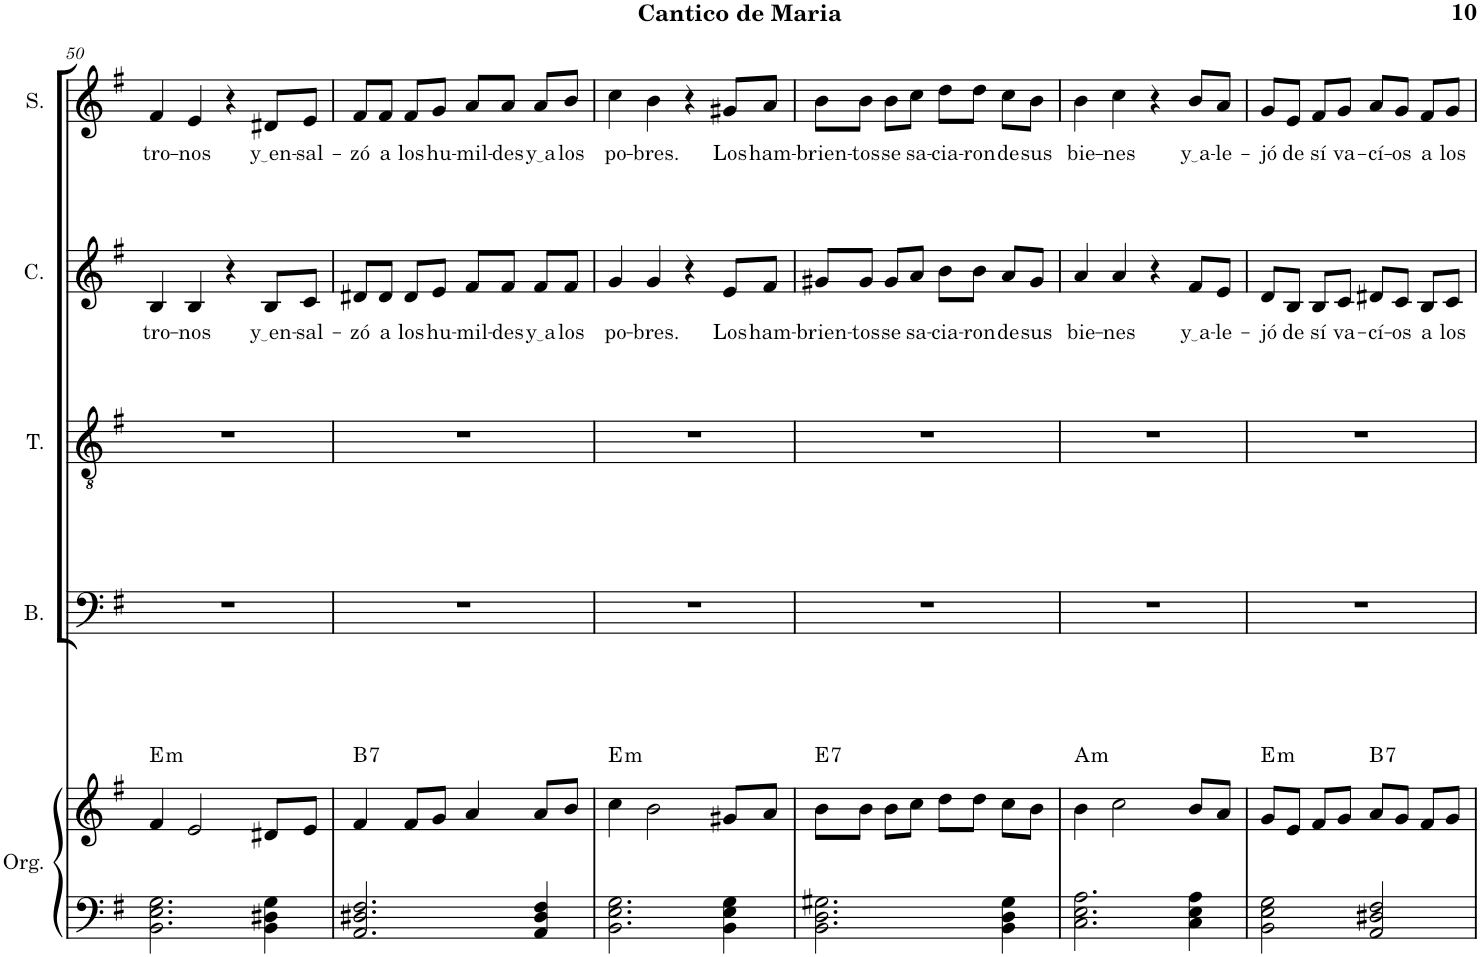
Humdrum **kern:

**kern	**kern	**harte	**kern	**kern	**kern	**text	**kern	**text
*part5	*part5	*part5	*part4	*part3	*part2	*part2	*part1	*part1
*staff6	*staff5	*	*staff4	*staff3	*staff2	*staff2	*staff1	*staff1
*I"Órgano	*	*	*I"Bajo	*I"Tenor	*I"Contralto	*	*I"Soprano	*
*	*	*	*I'B.	*I'T.	*I'C.	*	*I'S.	*
!!LO:PB:g=z
*clefF4	*clefG2	*	*clefF4	*clefGv2	*clefG2	*	*clefG2	*
*k[f#]	*k[f#]	*	*k[f#]	*k[f#]	*k[f#]	*	*k[f#]	*
*M4/4	*M4/4	*	*M4/4	*M4/4	*M4/4	*	*M4/4	*
=50	=50	=50	=50	=50	=50	=50	=50	=50
!	!	!LO:H:kt=m	!	!	!	!LO:LY:b	!	!LO:LY:b
2.BB\ 2.E\ 2.G\	4f#/	E:min	1r	1r	4B/	tro-	4f#/	tro-
!	!	!	!	!	!	!LO:LY:b	!	!LO:LY:b
.	2e/	.	.	.	4B/	-nos	4e/	-nos
.	.	.	.	.	4r	.	4r	.
!	!	!	!	!	!	!LO:LY:b	!	!LO:LY:b
4BB\ 4D#X\ 4G\	8d#X/L	.	.	.	8B/L	y en	8d#X/L	y en
!	!	!	!	!	!	!LO:LY:b	!	!LO:LY:b
.	8e/J	.	.	.	8c/J	-sal-	8e/J	-sal-
=51	=51	=51	=51	=51	=51	=51	=51	=51
!	!	!LO:H:kt=7	!	!	!	!LO:LY:b	!	!LO:LY:b
2.AA/ 2.D#X/ 2.F#/	4f#/	B:7	1r	1r	8d#X/L	-zó	8f#/L	-zó
!	!	!	!	!	!	!LO:LY:b	!	!LO:LY:b
.	.	.	.	.	8d#/J	a	8f#/J	a
!	!	!	!	!	!	!LO:LY:b	!	!LO:LY:b
.	8f#/L	.	.	.	8d#/L	los	8f#/L	los
!	!	!	!	!	!	!LO:LY:b	!	!LO:LY:b
.	8g/J	.	.	.	8e/J	hu-	8g/J	hu-
!	!	!	!	!	!	!LO:LY:b	!	!LO:LY:b
.	4a/	.	.	.	8f#/L	-mil-	8a/L	-mil-
!	!	!	!	!	!	!LO:LY:b	!	!LO:LY:b
.	.	.	.	.	8f#/J	-des	8a/J	-des
!	!	!	!	!	!	!LO:LY:b	!	!LO:LY:b
4AA/ 4D#/ 4F#/	8a/L	.	.	.	8f#/L	y a	8a/L	y a
!	!	!	!	!	!	!LO:LY:b	!	!LO:LY:b
.	8b/J	.	.	.	8f#/J	los	8b/J	los
=52	=52	=52	=52	=52	=52	=52	=52	=52
!	!	!LO:H:kt=m	!	!	!	!LO:LY:b	!	!LO:LY:b
2.BB\ 2.E\ 2.G\	4cc\	E:min	1r	1r	4g/	po-	4cc\	po-
!	!	!	!	!	!	!LO:LY:b	!	!LO:LY:b
.	2b\	.	.	.	4g/	-bres.	4b\	-bres.
.	.	.	.	.	4r	.	4r	.
!	!	!	!	!	!	!LO:LY:b	!	!LO:LY:b
4BB\ 4E\ 4G\	8g#X/L	.	.	.	8e/L	Los	8g#X/L	Los
!	!	!	!	!	!	!LO:LY:b	!	!LO:LY:b
.	8a/J	.	.	.	8f#/J	ham-	8a/J	ham-
=53	=53	=53	=53	=53	=53	=53	=53	=53
!	!	!LO:H:kt=7	!	!	!	!LO:LY:b	!	!LO:LY:b
2.BB\ 2.D\ 2.G#X\	8b\L	E:7	1r	1r	8g#X/L	-brien-	8b\L	-brien-
!	!	!	!	!	!	!LO:LY:b	!	!LO:LY:b
.	8b\J	.	.	.	8g#/J	-tos	8b\J	-tos
!	!	!	!	!	!	!LO:LY:b	!	!LO:LY:b
.	8b\L	.	.	.	8g#/L	se	8b\L	se
!	!	!	!	!	!	!LO:LY:b	!	!LO:LY:b
.	8cc\J	.	.	.	8a/J	sa-	8cc\J	sa-
!	!	!	!	!	!	!LO:LY:b	!	!LO:LY:b
.	8dd\L	.	.	.	8b\L	-cia-	8dd\L	-cia-
!	!	!	!	!	!	!LO:LY:b	!	!LO:LY:b
.	8dd\J	.	.	.	8b\J	-ron	8dd\J	-ron
!	!	!	!	!	!	!LO:LY:b	!	!LO:LY:b
4BB\ 4D\ 4G#\	8cc\L	.	.	.	8a/L	de	8cc\L	de
!	!	!	!	!	!	!LO:LY:b	!	!LO:LY:b
.	8b\J	.	.	.	8g#/J	sus	8b\J	sus
=54	=54	=54	=54	=54	=54	=54	=54	=54
!	!	!LO:H:kt=m	!	!	!	!LO:LY:b	!	!LO:LY:b
2.C\ 2.E\ 2.A\	4b\	A:min	1r	1r	4a/	bie-	4b\	bie-
!	!	!	!	!	!	!LO:LY:b	!	!LO:LY:b
.	2cc\	.	.	.	4a/	-nes	4cc\	-nes
.	.	.	.	.	4r	.	4r	.
!	!	!	!	!	!	!LO:LY:b	!	!LO:LY:b
4C\ 4E\ 4A\	8b/L	.	.	.	8f#/L	y a	8b/L	y a
!	!	!	!	!	!	!LO:LY:b	!	!LO:LY:b
.	8a/J	.	.	.	8e/J	-le-	8a/J	-le-
=55	=55	=55	=55	=55	=55	=55	=55	=55
!	!	!LO:H:kt=m	!	!	!	!LO:LY:b	!	!LO:LY:b
2BB\ 2E\ 2G\	8g/L	E:min	1r	1r	8d/L	-jó	8g/L	-jó
!	!	!	!	!	!	!LO:LY:b	!	!LO:LY:b
.	8e/J	.	.	.	8B/J	de	8e/J	de
!	!	!	!	!	!	!LO:LY:b	!	!LO:LY:b
.	8f#/L	.	.	.	8B/L	sí	8f#/L	sí
!	!	!	!	!	!	!LO:LY:b	!	!LO:LY:b
.	8g/J	.	.	.	8c/J	va-	8g/J	va-
!	!	!LO:H:kt=7	!	!	!	!LO:LY:b	!	!LO:LY:b
2AA/ 2D#X/ 2F#/	8a/L	B:7	.	.	8d#X/L	-cí-	8a/L	-cí-
!	!	!	!	!	!	!LO:LY:b	!	!LO:LY:b
.	8g/J	.	.	.	8c/J	-os	8g/J	-os
!	!	!	!	!	!	!LO:LY:b	!	!LO:LY:b
.	8f#/L	.	.	.	8B/L	a	8f#/L	a
!	!	!	!	!	!	!LO:LY:b	!	!LO:LY:b
.	8g/J	.	.	.	8c/J	los	8g/J	los
=	=	=	=	=	=	=	=	=
*-	*-	*-	*-	*-	*-	*-	*-	*-
